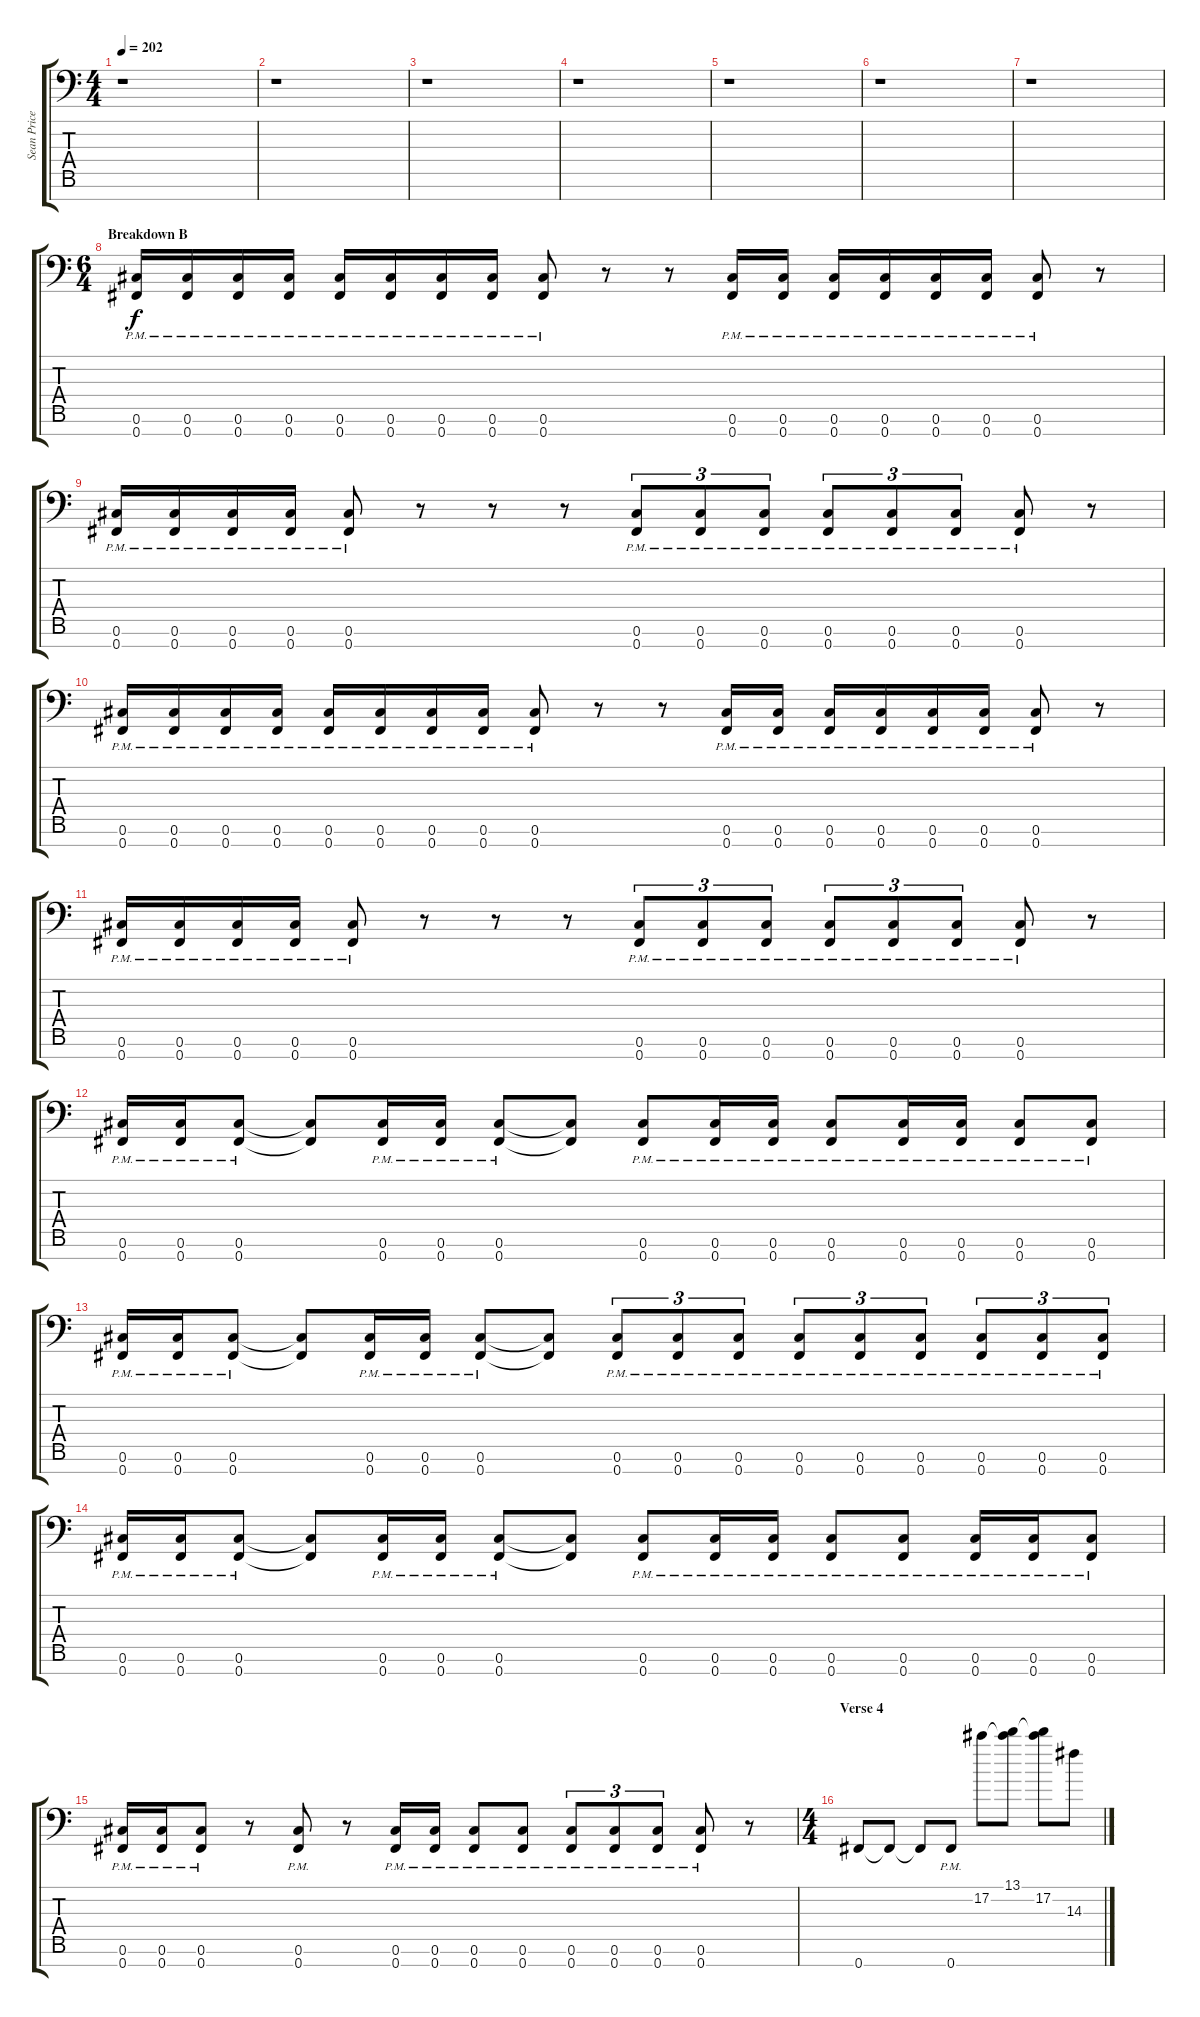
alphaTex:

\track ("Sean Price" "Sean Price") {instrument distortionguitar}
\staff {score tabs}
\tuning (Db4 Ab3 E3 B2 Gb2 Db2 Gb1) {hide}
\ts (4 4)
\tempo 202
\clef f4
\ks c
r.1{dy f} |
r.1 |
r.1 |
r.1 |
r.1 |
r.1 |
r.1 |
\ts (6 4)
\section ("" "Breakdown B")
(0.6{pm} 0.7{pm}).16 (0.6{pm} 0.7{pm}).16 (0.6{pm} 0.7{pm}).16 (0.6{pm} 0.7{pm}).16 (0.6{pm} 0.7{pm}).16 (0.6{pm} 0.7{pm}).16 (0.6{pm} 0.7{pm}).16 (0.6{pm} 0.7{pm}).16 (0.6{pm} 0.7{pm}).8 r.8 r.8 (0.6{pm} 0.7{pm}).16 (0.6{pm} 0.7{pm}).16 (0.6{pm} 0.7{pm}).16 (0.6{pm} 0.7{pm}).16 (0.6{pm} 0.7{pm}).16 (0.6{pm} 0.7{pm}).16 (0.6{pm} 0.7{pm}).8 r.8 |
(0.6{pm} 0.7{pm}).16 (0.6{pm} 0.7{pm}).16 (0.6{pm} 0.7{pm}).16 (0.6{pm} 0.7{pm}).16 (0.6{pm} 0.7{pm}).8 r.8 r.8 r.8 (0.6{pm} 0.7{pm}).8{tu (3 2)} (0.6{pm} 0.7{pm}).8{tu (3 2)} (0.6{pm} 0.7{pm}).8{tu (3 2)} (0.6{pm} 0.7{pm}).8{tu (3 2)} (0.6{pm} 0.7{pm}).8{tu (3 2)} (0.6{pm} 0.7{pm}).8{tu (3 2)} (0.6{pm} 0.7{pm}).8 r.8 |
(0.6{pm} 0.7{pm}).16 (0.6{pm} 0.7{pm}).16 (0.6{pm} 0.7{pm}).16 (0.6{pm} 0.7{pm}).16 (0.6{pm} 0.7{pm}).16 (0.6{pm} 0.7{pm}).16 (0.6{pm} 0.7{pm}).16 (0.6{pm} 0.7{pm}).16 (0.6{pm} 0.7{pm}).8 r.8 r.8 (0.6{pm} 0.7{pm}).16 (0.6{pm} 0.7{pm}).16 (0.6{pm} 0.7{pm}).16 (0.6{pm} 0.7{pm}).16 (0.6{pm} 0.7{pm}).16 (0.6{pm} 0.7{pm}).16 (0.6{pm} 0.7{pm}).8 r.8 |
(0.6{pm} 0.7{pm}).16 (0.6{pm} 0.7{pm}).16 (0.6{pm} 0.7{pm}).16 (0.6{pm} 0.7{pm}).16 (0.6{pm} 0.7{pm}).8 r.8 r.8 r.8 (0.6{pm} 0.7{pm}).8{tu (3 2)} (0.6{pm} 0.7{pm}).8{tu (3 2)} (0.6{pm} 0.7{pm}).8{tu (3 2)} (0.6{pm} 0.7{pm}).8{tu (3 2)} (0.6{pm} 0.7{pm}).8{tu (3 2)} (0.6{pm} 0.7{pm}).8{tu (3 2)} (0.6{pm} 0.7{pm}).8 r.8 |
(0.6{pm} 0.7{pm}).16 (0.6{pm} 0.7{pm}).16 (0.6{pm} 0.7{pm}).8 (0.6{t} 0.7{t}).8 (0.6{pm} 0.7{pm}).16 (0.6{pm} 0.7{pm}).16 (0.6{pm} 0.7{pm}).8 (0.6{t} 0.7{t}).8 (0.6{pm} 0.7{pm}).8 (0.6{pm} 0.7{pm}).16 (0.6{pm} 0.7{pm}).16 (0.6{pm} 0.7{pm}).8 (0.6{pm} 0.7{pm}).16 (0.6{pm} 0.7{pm}).16 (0.6{pm} 0.7{pm}).8 (0.6{pm} 0.7{pm}).8 |
(0.6{pm} 0.7{pm}).16 (0.6{pm} 0.7{pm}).16 (0.6{pm} 0.7{pm}).8 (0.6{t} 0.7{t}).8 (0.6{pm} 0.7{pm}).16 (0.6{pm} 0.7{pm}).16 (0.6{pm} 0.7{pm}).8 (0.6{t} 0.7{t}).8 (0.6{pm} 0.7{pm}).8{tu (3 2)} (0.6{pm} 0.7{pm}).8{tu (3 2)} (0.6{pm} 0.7{pm}).8{tu (3 2)} (0.6{pm} 0.7{pm}).8{tu (3 2)} (0.6{pm} 0.7{pm}).8{tu (3 2)} (0.6{pm} 0.7{pm}).8{tu (3 2)} (0.6{pm} 0.7{pm}).8{tu (3 2)} (0.6{pm} 0.7{pm}).8{tu (3 2)} (0.6{pm} 0.7{pm}).8{tu (3 2)} |
(0.6{pm} 0.7{pm}).16 (0.6{pm} 0.7{pm}).16 (0.6{pm} 0.7{pm}).8 (0.6{t} 0.7{t}).8 (0.6{pm} 0.7{pm}).16 (0.6{pm} 0.7{pm}).16 (0.6{pm} 0.7{pm}).8 (0.6{t} 0.7{t}).8 (0.6{pm} 0.7{pm}).8 (0.6{pm} 0.7{pm}).16 (0.6{pm} 0.7{pm}).16 (0.6{pm} 0.7{pm}).8 (0.6{pm} 0.7{pm}).8 (0.6{pm} 0.7{pm}).16 (0.6{pm} 0.7{pm}).16 (0.6{pm} 0.7{pm}).8 |
(0.6{pm} 0.7{pm}).16 (0.6{pm} 0.7{pm}).16 (0.6{pm} 0.7{pm}).8 r.8 (0.6{pm} 0.7{pm}).8 r.8 (0.6{pm} 0.7{pm}).16 (0.6{pm} 0.7{pm}).16 (0.6{pm} 0.7{pm}).8 (0.6{pm} 0.7{pm}).8 (0.6{pm} 0.7{pm}).8{tu (3 2)} (0.6{pm} 0.7{pm}).8{tu (3 2)} (0.6{pm} 0.7{pm}).8{tu (3 2)} (0.6{pm} 0.7{pm}).8 r.8 |
\ts (4 4)
\section ("" "Verse 4")
0.7.8 0.7{t}.8 0.7{t}.8 0.7{pm}.8 17.2.8 (13.1 17.2{t}).8 (13.1{t} 17.2).8 14.3.8
